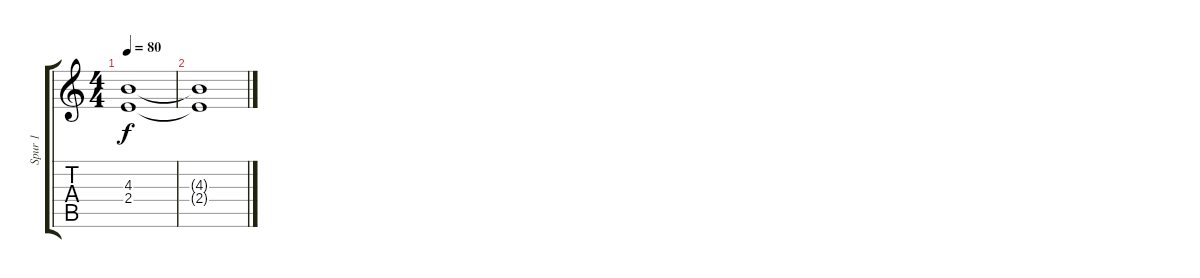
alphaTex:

\track ("Spur 1" "Spur 1") {instrument distortionguitar}
\staff {score tabs}
\tuning (E4 B3 G3 D3 A2 E2) {hide}
\ts (4 4)
\tempo 80
\clef g2
\ks c
(4.3{t} 2.4{t}).1{dy f} |
(4.3{t} 2.4{t}).1
